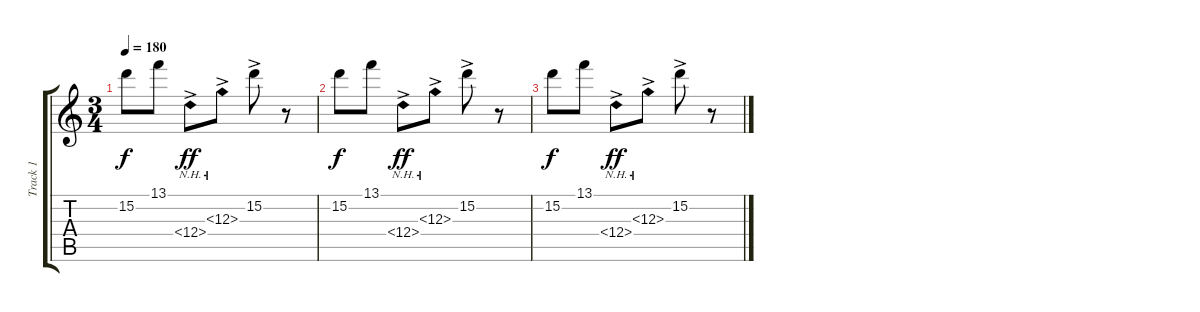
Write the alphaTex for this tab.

\track ("Track 1" "Track 1") {instrument acousticguitarsteel}
\staff {score tabs}
\tuning (E4 B3 G3 D3 A2 E2) {hide}
\ts (3 4)
\tempo 180
\clef g2
\ks c
15.2.8{dy f} 13.1.8 12.4{nh ac}.8{dy ff} 12.3{nh ac}.8 15.2{ac}.8 r.8 |
15.2.8{dy f} 13.1.8 12.4{nh ac}.8{dy ff} 12.3{nh ac}.8 15.2{ac}.8 r.8 |
15.2.8{dy f} 13.1.8 12.4{nh ac}.8{dy ff} 12.3{nh ac}.8 15.2{ac}.8 r.8
